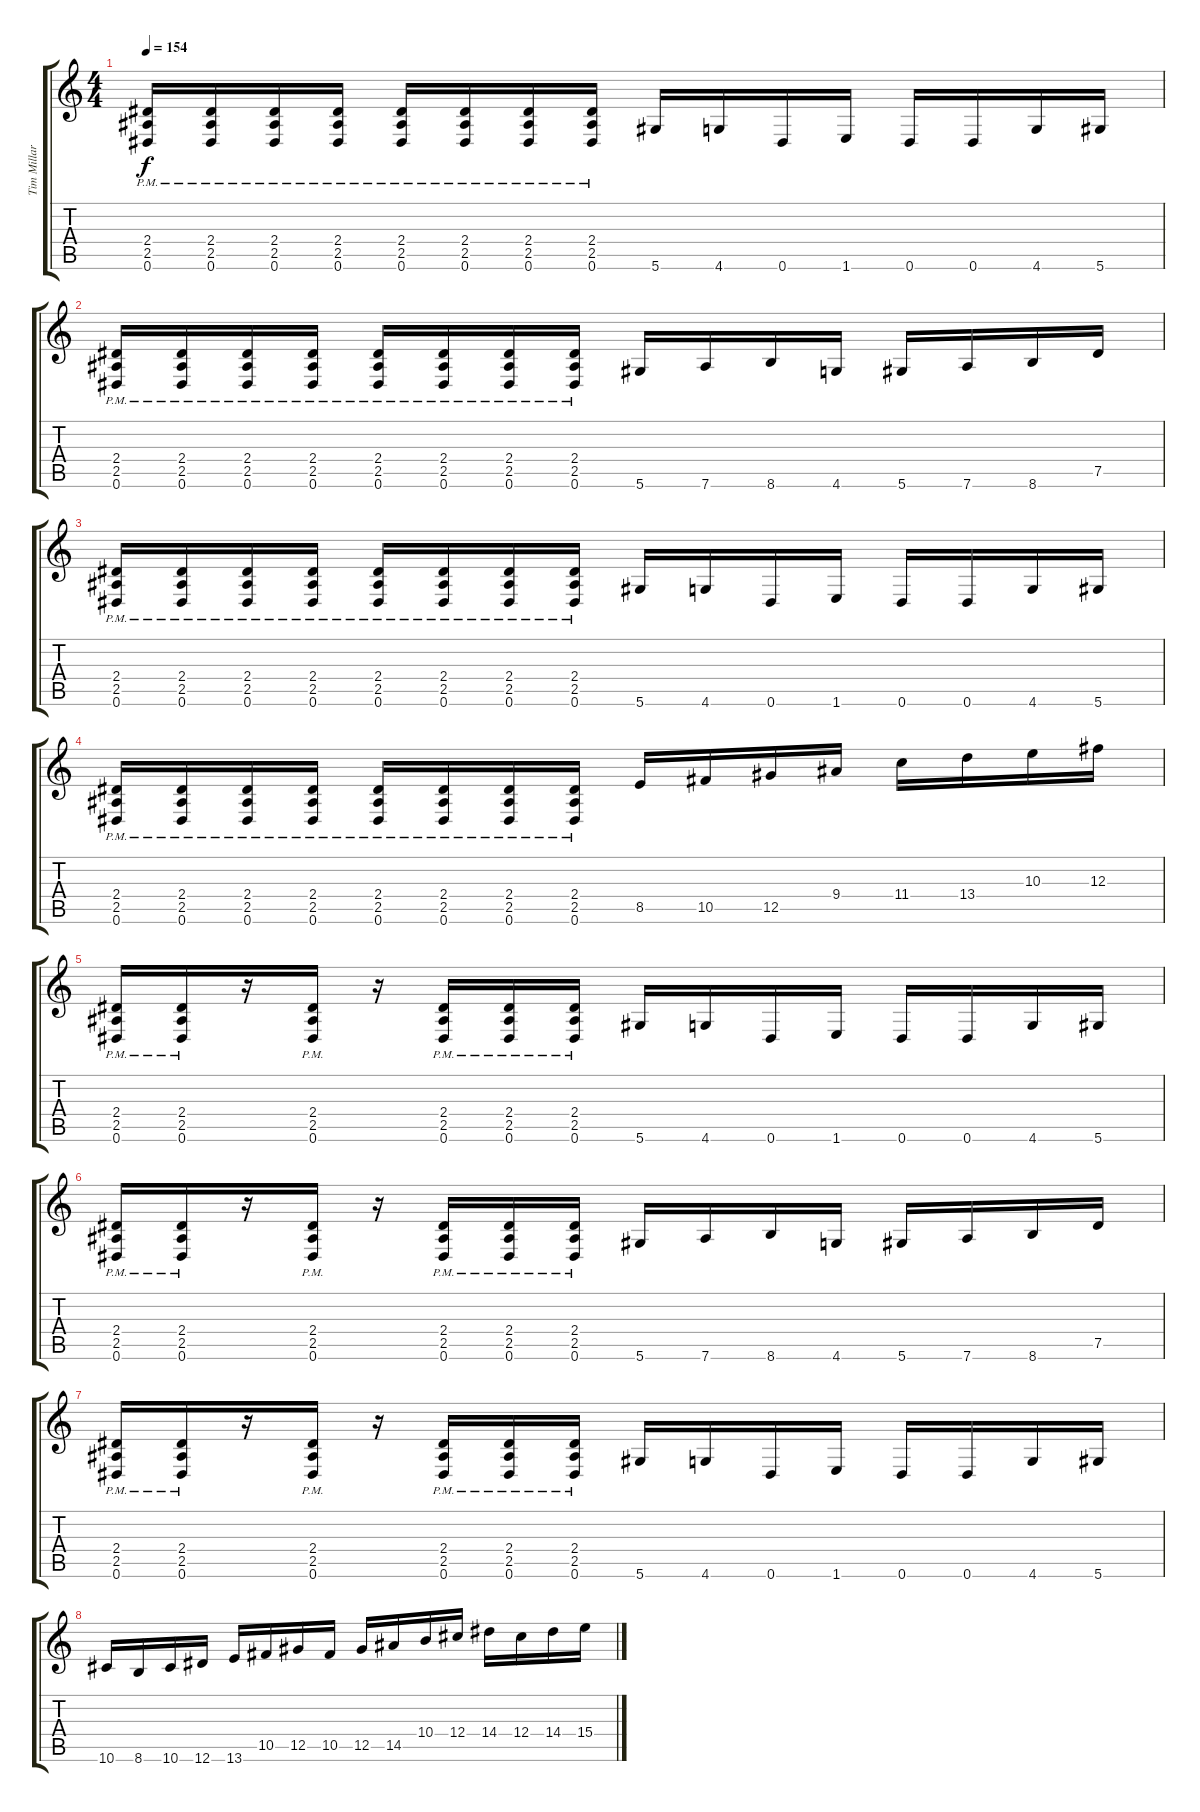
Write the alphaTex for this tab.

\track ("Tim Millar" "Tim Millar") {instrument distortionguitar}
\staff {score tabs}
\tuning (Eb4 Bb3 Gb3 Db3 Ab2 Eb2) {hide}
\ts (4 4)
\tempo 154
\clef g2
\ks c
(2.4{pm} 2.5{pm} 0.6{pm}).16{dy f} (2.4{pm} 2.5{pm} 0.6{pm}).16 (2.4{pm} 2.5{pm} 0.6{pm}).16 (2.4{pm} 2.5{pm} 0.6{pm}).16 (2.4{pm} 2.5{pm} 0.6{pm}).16 (2.4{pm} 2.5{pm} 0.6{pm}).16 (2.4{pm} 2.5{pm} 0.6{pm}).16 (2.4{pm} 2.5{pm} 0.6{pm}).16 5.6.16 4.6.16 0.6.16 1.6.16 0.6.16 0.6.16 4.6.16 5.6.16 |
(2.4{pm} 2.5{pm} 0.6{pm}).16 (2.4{pm} 2.5{pm} 0.6{pm}).16 (2.4{pm} 2.5{pm} 0.6{pm}).16 (2.4{pm} 2.5{pm} 0.6{pm}).16 (2.4{pm} 2.5{pm} 0.6{pm}).16 (2.4{pm} 2.5{pm} 0.6{pm}).16 (2.4{pm} 2.5{pm} 0.6{pm}).16 (2.4{pm} 2.5{pm} 0.6{pm}).16 5.6.16 7.6.16 8.6.16 4.6.16 5.6.16 7.6.16 8.6.16 7.5.16 |
(2.4{pm} 2.5{pm} 0.6{pm}).16 (2.4{pm} 2.5{pm} 0.6{pm}).16 (2.4{pm} 2.5{pm} 0.6{pm}).16 (2.4{pm} 2.5{pm} 0.6{pm}).16 (2.4{pm} 2.5{pm} 0.6{pm}).16 (2.4{pm} 2.5{pm} 0.6{pm}).16 (2.4{pm} 2.5{pm} 0.6{pm}).16 (2.4{pm} 2.5{pm} 0.6{pm}).16 5.6.16 4.6.16 0.6.16 1.6.16 0.6.16 0.6.16 4.6.16 5.6.16 |
(2.4{pm} 2.5{pm} 0.6{pm}).16 (2.4{pm} 2.5{pm} 0.6{pm}).16 (2.4{pm} 2.5{pm} 0.6{pm}).16 (2.4{pm} 2.5{pm} 0.6{pm}).16 (2.4{pm} 2.5{pm} 0.6{pm}).16 (2.4{pm} 2.5{pm} 0.6{pm}).16 (2.4{pm} 2.5{pm} 0.6{pm}).16 (2.4{pm} 2.5{pm} 0.6{pm}).16 8.5.16 10.5.16 12.5.16 9.4.16 11.4.16 13.4.16 10.3.16 12.3.16 |
(2.4{pm} 2.5{pm} 0.6{pm}).16 (2.4{pm} 2.5{pm} 0.6{pm}).16 r.16 (2.4{pm} 2.5{pm} 0.6{pm}).16 r.16 (2.4{pm} 2.5{pm} 0.6{pm}).16 (2.4{pm} 2.5{pm} 0.6{pm}).16 (2.4{pm} 2.5{pm} 0.6{pm}).16 5.6.16 4.6.16 0.6.16 1.6.16 0.6.16 0.6.16 4.6.16 5.6.16 |
(2.4{pm} 2.5{pm} 0.6{pm}).16 (2.4{pm} 2.5{pm} 0.6{pm}).16 r.16 (2.4{pm} 2.5{pm} 0.6{pm}).16 r.16 (2.4{pm} 2.5{pm} 0.6{pm}).16 (2.4{pm} 2.5{pm} 0.6{pm}).16 (2.4{pm} 2.5{pm} 0.6{pm}).16 5.6.16 7.6.16 8.6.16 4.6.16 5.6.16 7.6.16 8.6.16 7.5.16 |
(2.4{pm} 2.5{pm} 0.6{pm}).16 (2.4{pm} 2.5{pm} 0.6{pm}).16 r.16 (2.4{pm} 2.5{pm} 0.6{pm}).16 r.16 (2.4{pm} 2.5{pm} 0.6{pm}).16 (2.4{pm} 2.5{pm} 0.6{pm}).16 (2.4{pm} 2.5{pm} 0.6{pm}).16 5.6.16 4.6.16 0.6.16 1.6.16 0.6.16 0.6.16 4.6.16 5.6.16 |
10.6.16 8.6.16 10.6.16 12.6.16 13.6.16 10.5.16 12.5.16 10.5.16 12.5.16 14.5.16 10.4.16 12.4.16 14.4.16 12.4.16 14.4.16 15.4.16
